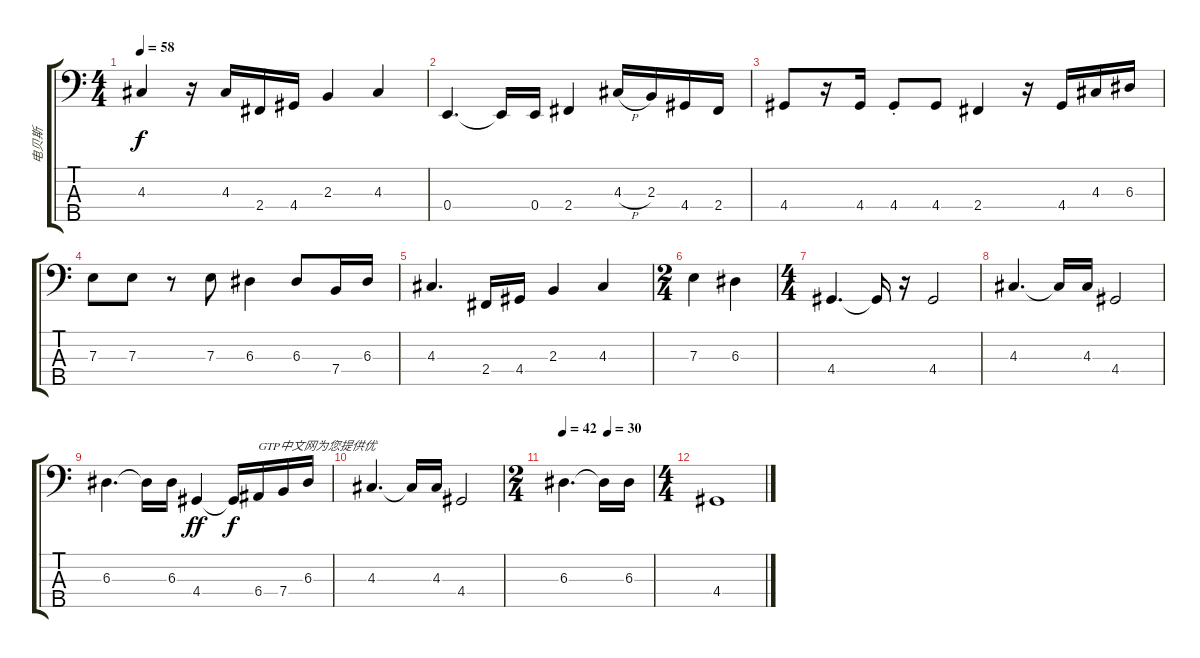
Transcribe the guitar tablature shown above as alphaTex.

\track ("电贝斯" "电贝斯") {instrument fretlessbass}
\staff {score tabs}
\tuning (G2 D2 A1 E1 B0) {hide}
\ts (4 4)
\tempo 58
\clef f4
\ks c
4.3.4{dy f} r.16 4.3.16 2.4.16 4.4.16 2.3.4 4.3.4 |
0.4.4{d} 0.4{t}.16 0.4.16 2.4.4 4.3{h}.16 2.3.16 4.4.16 2.4.16 |
4.4.8 r.16 4.4.16 4.4{st}.8 4.4.8 2.4.4 r.16 4.4.16 4.3.16 6.3.16 |
7.3.8 7.3.8 r.8 7.3.8 6.3.4 6.3.8 7.4.16 6.3.16 |
4.3.4{d} 2.4.16 4.4.16 2.3.4 4.3.4 |
\ts (2 4)
7.3.4 6.3.4 |
\ts (4 4)
4.4.4{d} 4.4{t}.16 r.16 4.4.2 |
4.3.4{d} 4.3{t}.16 4.3.16 4.4.2 |
6.3.4{d} 6.3{t}.16 6.3.16 4.4.4{dy ff} 4.4{t}.16{dy f} 6.4.16{txt "GTP中文网为您提供优"} 7.4.16 6.3.16 |
4.3.4{d} 4.3{t}.16 4.3.16 4.4.2 |
\ts (2 4)
\tempo 42
\tempo (30 0.5)
6.3.4{d} 6.3{t}.16 6.3.16 |
\ts (4 4)
4.4.1{volume 4}
